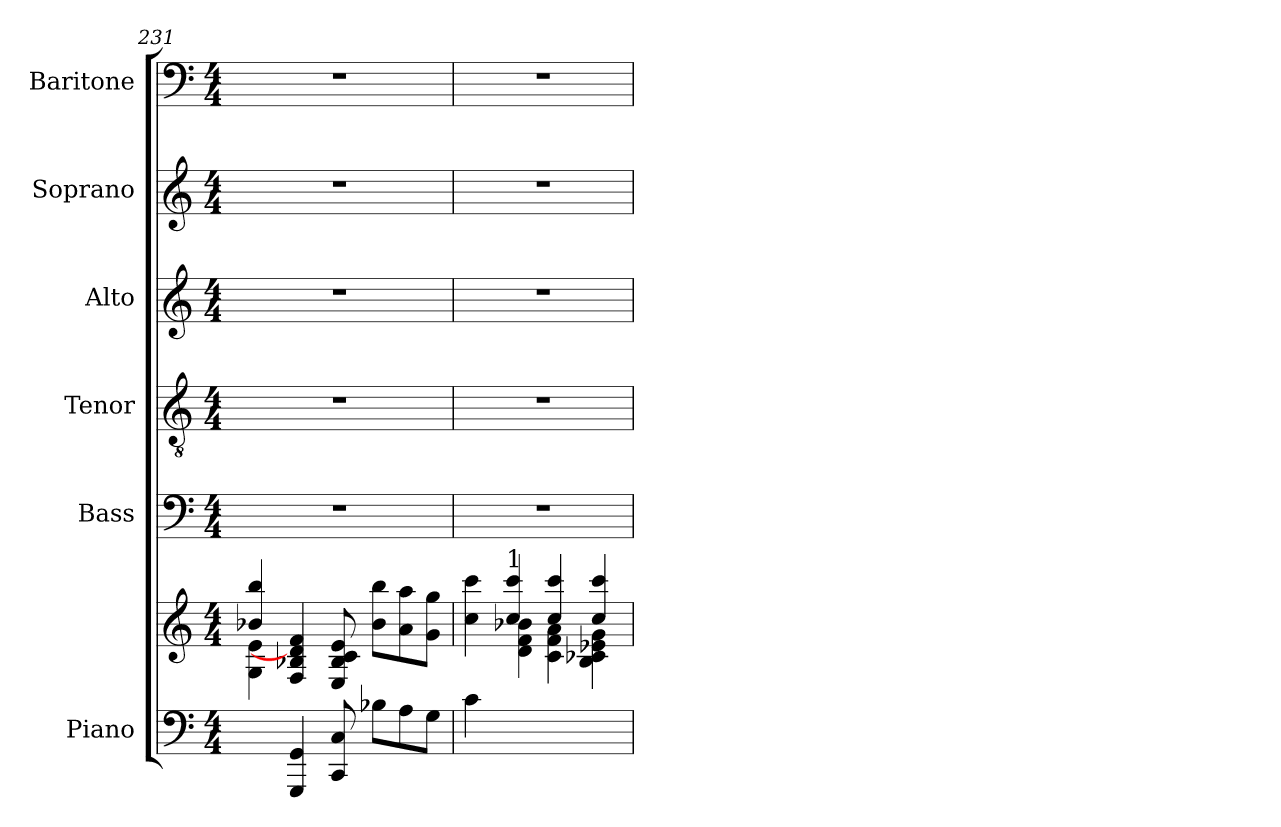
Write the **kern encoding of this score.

**kern	**kern	**kern	**kern	**kern	**kern	**kern
*part6	*part6	*part5	*part4	*part3	*part2	*part1
*staff7	*staff6	*staff5	*staff4	*staff3	*staff2	*staff1
*I"Piano	*	*I"Bass	*I"Tenor	*I"Alto	*I"Soprano	*I"Baritone
*	*	*I'B	*I'T	*I'A	*I'S	*
!!LO:LB:g=z
*clefF4	*clefG2	*clefF4	*clefGv2	*clefG2	*clefG2	*clefF4
*k[]	*k[]	*k[]	*k[]	*k[]	*k[]	*k[]
*M4/4	*M4/4	*M4/4	*M4/4	*M4/4	*M4/4	*M4/4
=231	=231	=231	=231	=231	=231	=231
*	*^	*	*	*	*	*
*	*	*^	*	*	*	*	*
4ryy	4b-X/ 4bb/	4ryy	4G\ 4e\	1r	1r	1r	1r	1r
4GGG/ 4GG/	4F/ 4B-X/ 4d-/] 4f/	4ryy	2.ryy	.	.	.	.	.
8CC/ 8C/	8E/ 8B-/ 8c/ 8e/	2ryy	.	.	.	.	.	.
8B-X\L	8b-\ 8bb\L	.	.	.	.	.	.	.
8A\	8a\ 8aa\	.	.	.	.	.	.	.
8G\J	8g\ 8gg\J	.	.	.	.	.	.	.
*	*	*v	*v	*	*	*	*	*
=232	=232	=232	=232	=232	=232	=232	=232
4c\	4cc\ 4ccc\	4ryy	1r	1r	1r	1r	1r
!	!LO:TX:a:t=1	!	!	!	!	!	!
4ryy	4cc/ 4ccc/	4d\ 4f\ 4b-X\	.	.	.	.	.
2ryy	4cc/ 4ccc/	4c\ 4f\ 4a\	.	.	.	.	.
.	4cc/ 4ccc/	4B\ 4c-X\ 4e-X\ 4g\	.	.	.	.	.
*	*v	*v	*	*	*	*	*
=	=	=	=	=	=	=
*-	*-	*-	*-	*-	*-	*-
